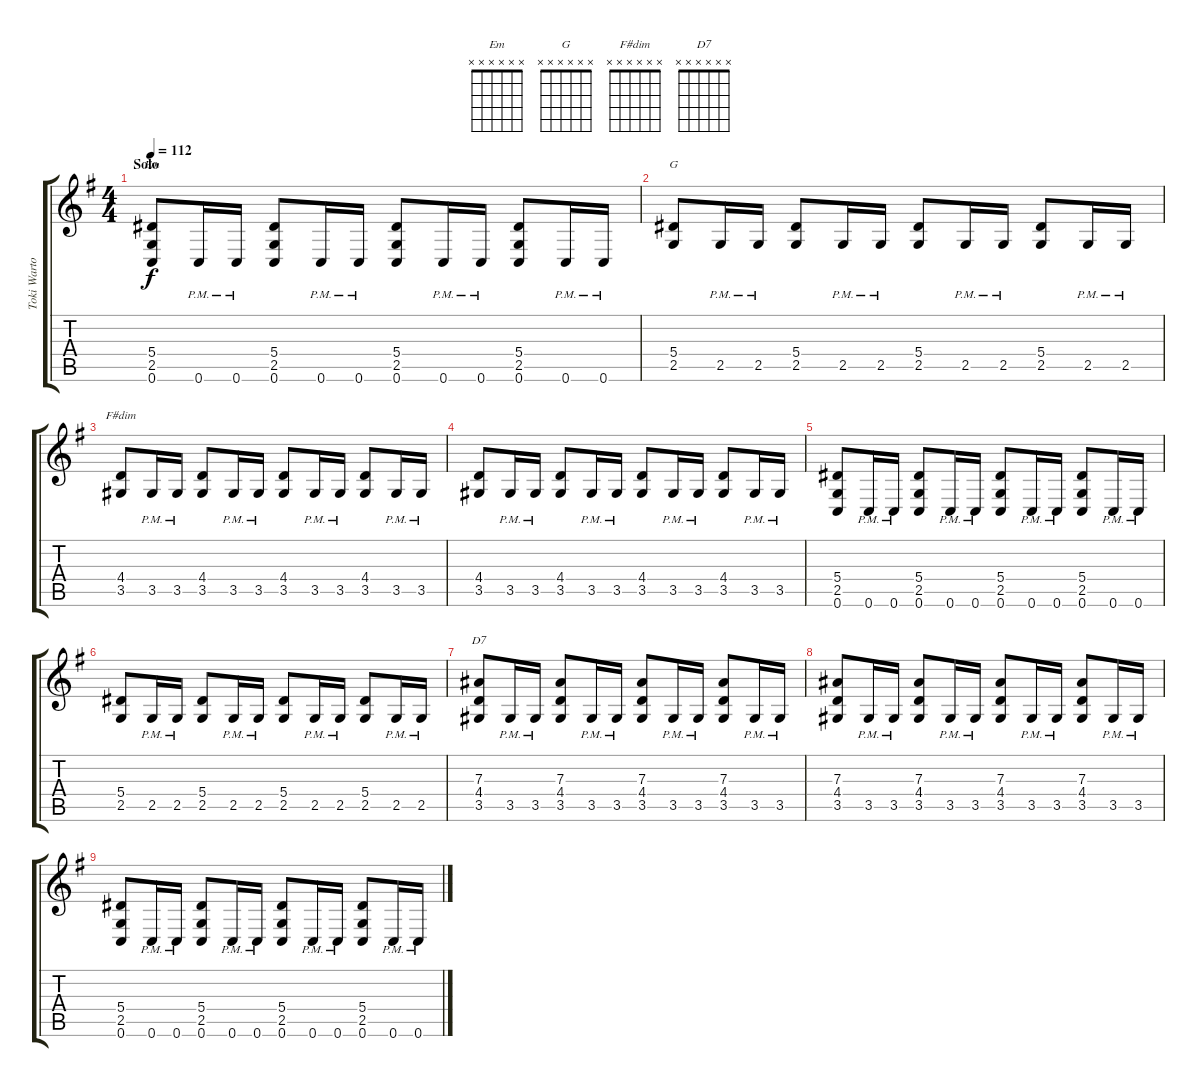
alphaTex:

\track ("Toki Wartooth" "Toki Warto") {instrument distortionguitar}
\staff {score tabs}
\tuning (C4 G3 Eb3 Bb2 F2 C2) {hide}
\chord ("Em" x x x x x x)
\chord ("G" x x x x x x)
\chord ("F#dim" x x x x x x)
\chord ("D7" x x x x x x)
\ts (4 4)
\section ("" "Solo")
\tempo 112
\clef g2
\ks eminor
(5.4 2.5 0.6).8{ch "Em" dy f balance 8} 0.6{pm}.16 0.6{pm}.16 (5.4 2.5 0.6).8 0.6{pm}.16 0.6{pm}.16 (5.4 2.5 0.6).8 0.6{pm}.16 0.6{pm}.16 (5.4 2.5 0.6).8 0.6{pm}.16 0.6{pm}.16 |
(5.4 2.5).8{ch "G"} 2.5{pm}.16 2.5{pm}.16 (5.4 2.5).8 2.5{pm}.16 2.5{pm}.16 (5.4 2.5).8 2.5{pm}.16 2.5{pm}.16 (5.4 2.5).8 2.5{pm}.16 2.5{pm}.16 |
(4.4 3.5).8{ch "F#dim"} 3.5{pm}.16 3.5{pm}.16 (4.4 3.5).8 3.5{pm}.16 3.5{pm}.16 (4.4 3.5).8 3.5{pm}.16 3.5{pm}.16 (4.4 3.5).8 3.5{pm}.16 3.5{pm}.16 |
(4.4 3.5).8 3.5{pm}.16 3.5{pm}.16 (4.4 3.5).8 3.5{pm}.16 3.5{pm}.16 (4.4 3.5).8 3.5{pm}.16 3.5{pm}.16 (4.4 3.5).8 3.5{pm}.16 3.5{pm}.16 |
(5.4 2.5 0.6).8 0.6{pm}.16 0.6{pm}.16 (5.4 2.5 0.6).8 0.6{pm}.16 0.6{pm}.16 (5.4 2.5 0.6).8 0.6{pm}.16 0.6{pm}.16 (5.4 2.5 0.6).8 0.6{pm}.16 0.6{pm}.16 |
(5.4 2.5).8 2.5{pm}.16 2.5{pm}.16 (5.4 2.5).8 2.5{pm}.16 2.5{pm}.16 (5.4 2.5).8 2.5{pm}.16 2.5{pm}.16 (5.4 2.5).8 2.5{pm}.16 2.5{pm}.16 |
(7.3 4.4 3.5).8{ch "D7"} 3.5{pm}.16 3.5{pm}.16 (7.3 4.4 3.5).8 3.5{pm}.16 3.5{pm}.16 (7.3 4.4 3.5).8 3.5{pm}.16 3.5{pm}.16 (7.3 4.4 3.5).8 3.5{pm}.16 3.5{pm}.16 |
(7.3 4.4 3.5).8 3.5{pm}.16 3.5{pm}.16 (7.3 4.4 3.5).8 3.5{pm}.16 3.5{pm}.16 (7.3 4.4 3.5).8 3.5{pm}.16 3.5{pm}.16 (7.3 4.4 3.5).8 3.5{pm}.16 3.5{pm}.16 |
(5.4 2.5 0.6).8 0.6{pm}.16 0.6{pm}.16 (5.4 2.5 0.6).8 0.6{pm}.16 0.6{pm}.16 (5.4 2.5 0.6).8 0.6{pm}.16 0.6{pm}.16 (5.4 2.5 0.6).8 0.6{pm}.16 0.6{pm}.16
